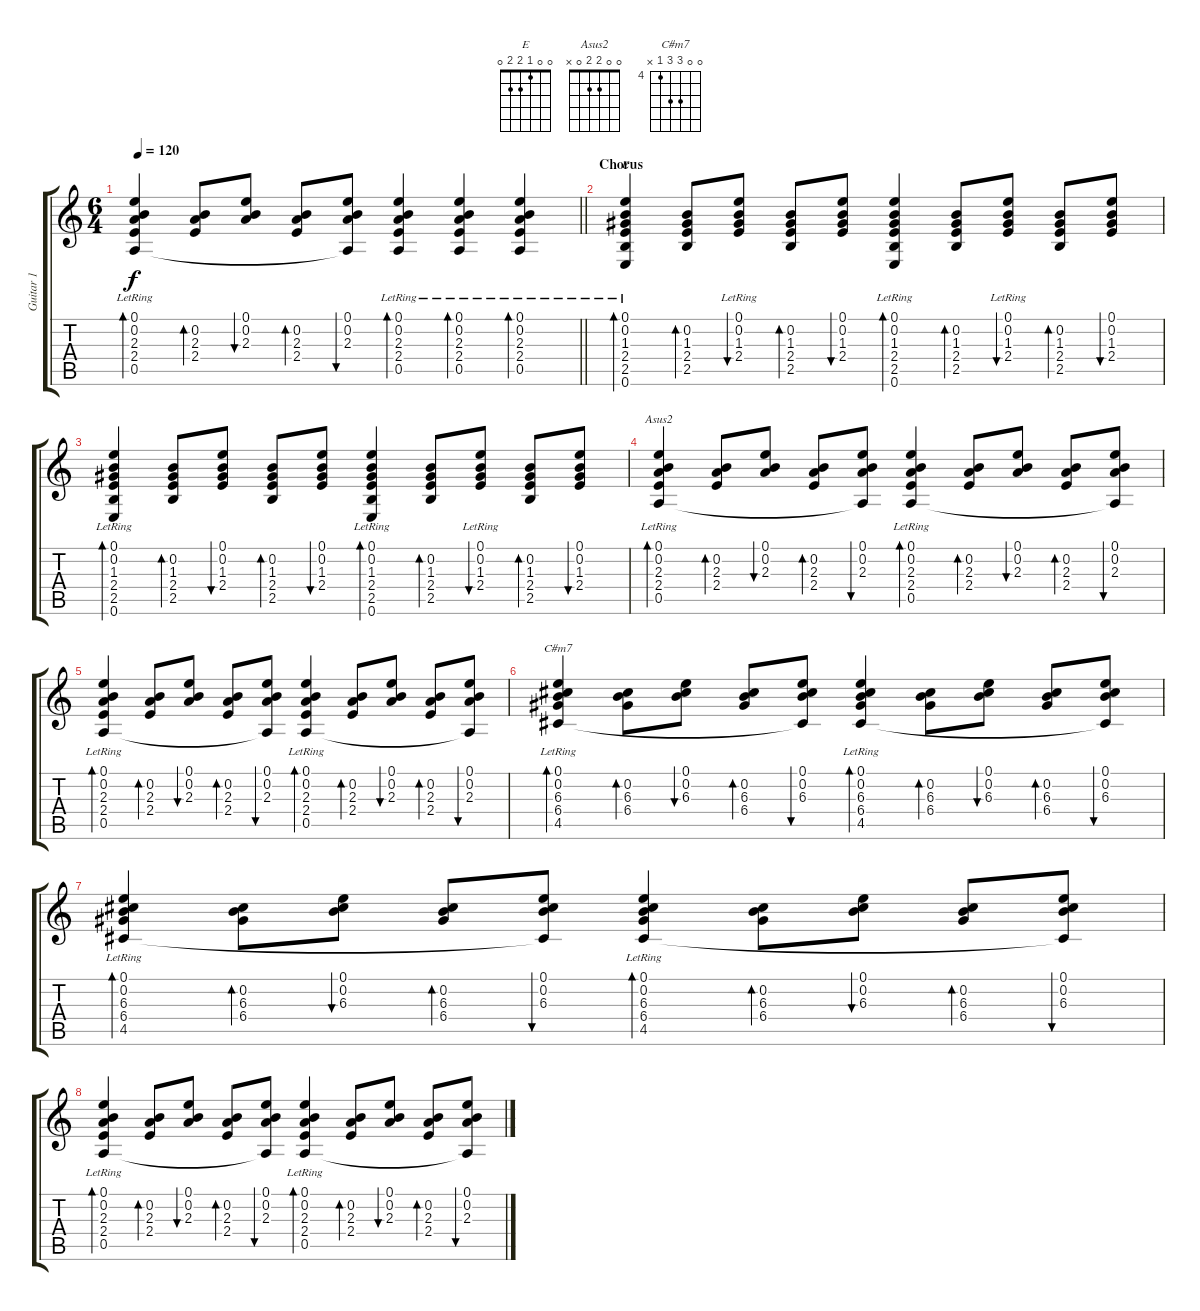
\track ("Guitar 1" "Guitar 1") {instrument acousticguitarsteel}
\staff {score tabs}
\tuning (E4 B3 G3 D3 A2 E2) {hide}
\chord ("E" 0 0 1 2 2 0)
\chord ("Asus2" 0 0 2 2 0 x)
\chord ("C#m7" 0 0 6 6 4 x) {firstfret 4}
\ts (6 4)
\tempo 120
\clef g2
\barLineRight lightlight
\ks c
(0.1 0.2 2.3 2.4 0.5{lr}).4{bd 60 dy f} (0.2 2.3 2.4).8{bd 60} (0.1 0.2 2.3).8{bu 60} (0.2 2.3 2.4).8{bd 60} (0.1 0.2 2.3 0.5{t}).8{bu 60} (0.1 0.2 2.3 2.4 0.5{lr}).4{bd 60} (0.1 0.2 2.3 2.4 0.5{lr}).4{bd 60} (0.1 0.2 2.3 2.4 0.5{lr}).4{bd 60} |
\section ("" "Chorus")
(0.1 0.2 1.3 2.4 2.5{lr} 0.6).4{bd 60 ch "E" volume 13 balance 12 instrument acousticguitarsteel} (0.2 1.3 2.4 2.5).8{bd 60} (0.1 0.2 1.3 2.4{lr}).8{bu 60} (0.2 1.3 2.4 2.5).8{bd 60} (0.1 0.2 1.3 2.4).8{bu 60} (0.1 0.2 1.3 2.4 2.5{lr} 0.6).4{bd 60} (0.2 1.3 2.4 2.5).8{bd 60} (0.1 0.2 1.3 2.4{lr}).8{bu 60} (0.2 1.3 2.4 2.5).8{bd 60} (0.1 0.2 1.3 2.4).8{bu 60} |
(0.1 0.2 1.3 2.4 2.5 0.6{lr}).4{bd 60} (0.2 1.3 2.4 2.5).8{bd 60} (0.1 0.2 1.3 2.4).8{bu 60} (0.2 1.3 2.4 2.5).8{bd 60} (0.1 0.2 1.3 2.4).8{bu 60} (0.1 0.2 1.3 2.4 2.5{lr} 0.6).4{bd 60} (0.2 1.3 2.4 2.5).8{bd 60} (0.1 0.2 1.3 2.4{lr}).8{bu 60} (0.2 1.3 2.4 2.5).8{bd 60} (0.1 0.2 1.3 2.4).8{bu 60} |
(0.1 0.2 2.3 2.4 0.5{lr}).4{bd 60 ch "Asus2"} (0.2 2.3 2.4).8{bd 60} (0.1 0.2 2.3).8{bu 60} (0.2 2.3 2.4).8{bd 60} (0.1 0.2 2.3 0.5{t}).8{bu 60} (0.1 0.2 2.3 2.4 0.5{lr}).4{bd 60} (0.2 2.3 2.4).8{bd 60} (0.1 0.2 2.3).8{bu 60} (0.2 2.3 2.4).8{bd 60} (0.1 0.2 2.3 0.5{t}).8{bu 60} |
(0.1 0.2 2.3{lr} 2.4 0.5).4{bd 60} (0.2 2.3 2.4).8{bd 60} (0.1 0.2 2.3).8{bu 60} (0.2 2.3 2.4).8{bd 60} (0.1 0.2 2.3 0.5{t}).8{bu 60} (0.1 0.2 2.3{lr} 2.4 0.5).4{bd 60} (0.2 2.3 2.4).8{bd 60} (0.1 0.2 2.3).8{bu 60} (0.2 2.3 2.4).8{bd 60} (0.1 0.2 2.3 0.5{t}).8{bu 60} |
(0.1 0.2 6.3{lr} 6.4 4.5).4{bd 60 ch "C#m7"} (0.2 6.3 6.4).8{bd 60} (0.1 0.2 6.3).8{bu 60} (0.2 6.3 6.4).8{bd 60} (0.1 0.2 6.3 4.5{t}).8{bu 60} (0.1 0.2 6.3{lr} 6.4 4.5).4{bd 60} (0.2 6.3 6.4).8{bd 60} (0.1 0.2 6.3).8{bu 60} (0.2 6.3 6.4).8{bd 60} (0.1 0.2 6.3 4.5{t}).8{bu 60} |
(0.1 0.2 6.3{lr} 6.4 4.5).4{bd 60} (0.2 6.3 6.4).8{bd 60} (0.1 0.2 6.3).8{bu 60} (0.2 6.3 6.4).8{bd 60} (0.1 0.2 6.3 4.5{t}).8{bu 60} (0.1 0.2 6.3{lr} 6.4 4.5).4{bd 60} (0.2 6.3 6.4).8{bd 60} (0.1 0.2 6.3).8{bu 60} (0.2 6.3 6.4).8{bd 60} (0.1 0.2 6.3 4.5{t}).8{bu 60} |
(0.1 0.2 2.3{lr} 2.4 0.5).4{bd 60} (0.2 2.3 2.4).8{bd 60} (0.1 0.2 2.3).8{bu 60} (0.2 2.3 2.4).8{bd 60} (0.1 0.2 2.3 0.5{t}).8{bu 60} (0.1 0.2 2.3{lr} 2.4 0.5).4{bd 60} (0.2 2.3 2.4).8{bd 60} (0.1 0.2 2.3).8{bu 60} (0.2 2.3 2.4).8{bd 60} (0.1 0.2 2.3 0.5{t}).8{bu 60}
